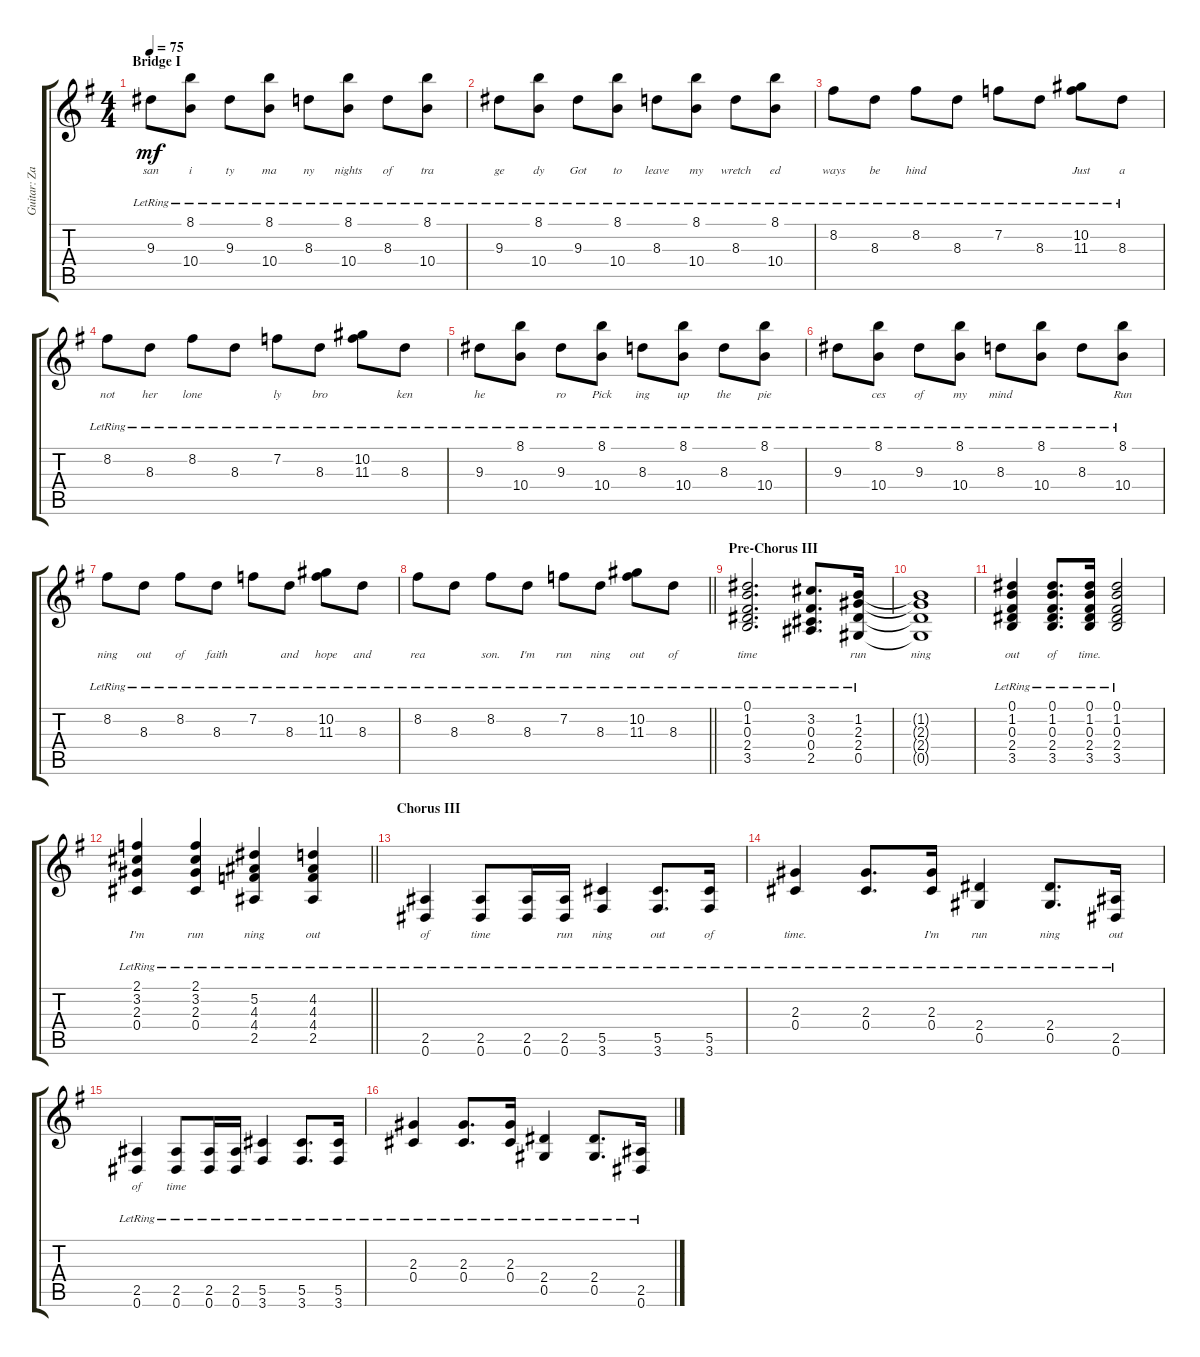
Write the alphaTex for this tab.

\track ("Guitar: Zakk" "Guitar: Za") {instrument electricguitarclean}
\staff {score tabs}
\tuning (Eb4 Bb3 Gb3 Db3 Ab2 Eb2) {hide}
\ts (4 4)
\section ("" "Bridge I")
\tempo 75
\clef g2
\ks g
9.3{lr}.8{lyrics (0 "san") lyrics (1 "") lyrics (2 "") lyrics (3 "") lyrics (4 "") dy mf} (8.1{lr} 10.4{lr}).8{lyrics (0 "i") lyrics (1 "") lyrics (2 "") lyrics (3 "") lyrics (4 "")} 9.3{lr}.8{lyrics (0 "ty") lyrics (1 "") lyrics (2 "") lyrics (3 "") lyrics (4 "")} (8.1{lr} 10.4{lr}).8{lyrics (0 "ma") lyrics (1 "") lyrics (2 "") lyrics (3 "") lyrics (4 "")} 8.3{lr}.8{lyrics (0 "ny") lyrics (1 "") lyrics (2 "") lyrics (3 "") lyrics (4 "")} (8.1{lr} 10.4{lr}).8{lyrics (0 "nights") lyrics (1 "") lyrics (2 "") lyrics (3 "") lyrics (4 "")} 8.3{lr}.8{lyrics (0 "of") lyrics (1 "") lyrics (2 "") lyrics (3 "") lyrics (4 "")} (8.1{lr} 10.4{lr}).8{lyrics (0 "tra") lyrics (1 "") lyrics (2 "") lyrics (3 "") lyrics (4 "")} |
9.3{lr}.8{lyrics (0 "ge") lyrics (1 "") lyrics (2 "") lyrics (3 "") lyrics (4 "")} (8.1{lr} 10.4{lr}).8{lyrics (0 "dy") lyrics (1 "") lyrics (2 "") lyrics (3 "") lyrics (4 "")} 9.3{lr}.8{lyrics (0 "Got") lyrics (1 "") lyrics (2 "") lyrics (3 "") lyrics (4 "")} (8.1{lr} 10.4{lr}).8{lyrics (0 "to") lyrics (1 "") lyrics (2 "") lyrics (3 "") lyrics (4 "")} 8.3{lr}.8{lyrics (0 "leave") lyrics (1 "") lyrics (2 "") lyrics (3 "") lyrics (4 "")} (8.1{lr} 10.4{lr}).8{lyrics (0 "my") lyrics (1 "") lyrics (2 "") lyrics (3 "") lyrics (4 "")} 8.3{lr}.8{lyrics (0 "wretch") lyrics (1 "") lyrics (2 "") lyrics (3 "") lyrics (4 "")} (8.1{lr} 10.4{lr}).8{lyrics (0 "ed") lyrics (1 "") lyrics (2 "") lyrics (3 "") lyrics (4 "")} |
8.2{lr}.8{lyrics (0 "ways") lyrics (1 "") lyrics (2 "") lyrics (3 "") lyrics (4 "")} 8.3{lr}.8{lyrics (0 "be") lyrics (1 "") lyrics (2 "") lyrics (3 "") lyrics (4 "")} 8.2{lr}.8{lyrics (0 "hind") lyrics (1 "") lyrics (2 "") lyrics (3 "") lyrics (4 "")} 8.3{lr}.8{lyrics (0 "") lyrics (1 "") lyrics (2 "") lyrics (3 "") lyrics (4 "")} 7.2{lr}.8{lyrics (0 "") lyrics (1 "") lyrics (2 "") lyrics (3 "") lyrics (4 "")} 8.3{lr}.8{lyrics (0 "") lyrics (1 "") lyrics (2 "") lyrics (3 "") lyrics (4 "")} (10.2{lr} 11.3{lr}).8{lyrics (0 "Just") lyrics (1 "") lyrics (2 "") lyrics (3 "") lyrics (4 "")} 8.3{lr}.8{lyrics (0 "a") lyrics (1 "") lyrics (2 "") lyrics (3 "") lyrics (4 "")} |
8.2{lr}.8{lyrics (0 "not") lyrics (1 "") lyrics (2 "") lyrics (3 "") lyrics (4 "")} 8.3{lr}.8{lyrics (0 "her") lyrics (1 "") lyrics (2 "") lyrics (3 "") lyrics (4 "")} 8.2{lr}.8{lyrics (0 "lone") lyrics (1 "") lyrics (2 "") lyrics (3 "") lyrics (4 "")} 8.3{lr}.8{lyrics (0 "") lyrics (1 "") lyrics (2 "") lyrics (3 "") lyrics (4 "")} 7.2{lr}.8{lyrics (0 "ly") lyrics (1 "") lyrics (2 "") lyrics (3 "") lyrics (4 "")} 8.3{lr}.8{lyrics (0 "bro") lyrics (1 "") lyrics (2 "") lyrics (3 "") lyrics (4 "")} (10.2{lr} 11.3{lr}).8{lyrics (0 "") lyrics (1 "") lyrics (2 "") lyrics (3 "") lyrics (4 "")} 8.3{lr}.8{lyrics (0 "ken") lyrics (1 "") lyrics (2 "") lyrics (3 "") lyrics (4 "")} |
9.3{lr}.8{lyrics (0 "he") lyrics (1 "") lyrics (2 "") lyrics (3 "") lyrics (4 "")} (8.1{lr} 10.4{lr}).8{lyrics (0 "") lyrics (1 "") lyrics (2 "") lyrics (3 "") lyrics (4 "")} 9.3{lr}.8{lyrics (0 "ro") lyrics (1 "") lyrics (2 "") lyrics (3 "") lyrics (4 "")} (8.1{lr} 10.4{lr}).8{lyrics (0 "Pick") lyrics (1 "") lyrics (2 "") lyrics (3 "") lyrics (4 "")} 8.3{lr}.8{lyrics (0 "ing") lyrics (1 "") lyrics (2 "") lyrics (3 "") lyrics (4 "")} (8.1{lr} 10.4{lr}).8{lyrics (0 "up") lyrics (1 "") lyrics (2 "") lyrics (3 "") lyrics (4 "")} 8.3{lr}.8{lyrics (0 "the") lyrics (1 "") lyrics (2 "") lyrics (3 "") lyrics (4 "")} (8.1{lr} 10.4{lr}).8{lyrics (0 "pie") lyrics (1 "") lyrics (2 "") lyrics (3 "") lyrics (4 "")} |
9.3{lr}.8{lyrics (0 "") lyrics (1 "") lyrics (2 "") lyrics (3 "") lyrics (4 "")} (8.1{lr} 10.4{lr}).8{lyrics (0 "ces") lyrics (1 "") lyrics (2 "") lyrics (3 "") lyrics (4 "")} 9.3{lr}.8{lyrics (0 "of") lyrics (1 "") lyrics (2 "") lyrics (3 "") lyrics (4 "")} (8.1{lr} 10.4{lr}).8{lyrics (0 "my") lyrics (1 "") lyrics (2 "") lyrics (3 "") lyrics (4 "")} 8.3{lr}.8{lyrics (0 "mind") lyrics (1 "") lyrics (2 "") lyrics (3 "") lyrics (4 "")} (8.1{lr} 10.4{lr}).8{lyrics (0 "") lyrics (1 "") lyrics (2 "") lyrics (3 "") lyrics (4 "")} 8.3{lr}.8{lyrics (0 "") lyrics (1 "") lyrics (2 "") lyrics (3 "") lyrics (4 "")} (8.1{lr} 10.4{lr}).8{lyrics (0 "Run") lyrics (1 "") lyrics (2 "") lyrics (3 "") lyrics (4 "")} |
8.2{lr}.8{lyrics (0 "ning") lyrics (1 "") lyrics (2 "") lyrics (3 "") lyrics (4 "")} 8.3{lr}.8{lyrics (0 "out") lyrics (1 "") lyrics (2 "") lyrics (3 "") lyrics (4 "")} 8.2{lr}.8{lyrics (0 "of") lyrics (1 "") lyrics (2 "") lyrics (3 "") lyrics (4 "")} 8.3{lr}.8{lyrics (0 "faith") lyrics (1 "") lyrics (2 "") lyrics (3 "") lyrics (4 "")} 7.2{lr}.8{lyrics (0 "") lyrics (1 "") lyrics (2 "") lyrics (3 "") lyrics (4 "")} 8.3{lr}.8{lyrics (0 "and") lyrics (1 "") lyrics (2 "") lyrics (3 "") lyrics (4 "")} (10.2{lr} 11.3{lr}).8{lyrics (0 "hope") lyrics (1 "") lyrics (2 "") lyrics (3 "") lyrics (4 "")} 8.3{lr}.8{lyrics (0 "and") lyrics (1 "") lyrics (2 "") lyrics (3 "") lyrics (4 "")} |
\barLineRight lightlight
8.2{lr}.8{lyrics (0 "rea") lyrics (1 "") lyrics (2 "") lyrics (3 "") lyrics (4 "")} 8.3{lr}.8{lyrics (0 "") lyrics (1 "") lyrics (2 "") lyrics (3 "") lyrics (4 "")} 8.2{lr}.8{lyrics (0 "son.") lyrics (1 "") lyrics (2 "") lyrics (3 "") lyrics (4 "")} 8.3{lr}.8{lyrics (0 "I'm") lyrics (1 "") lyrics (2 "") lyrics (3 "") lyrics (4 "")} 7.2{lr}.8{lyrics (0 "run") lyrics (1 "") lyrics (2 "") lyrics (3 "") lyrics (4 "")} 8.3{lr}.8{lyrics (0 "ning") lyrics (1 "") lyrics (2 "") lyrics (3 "") lyrics (4 "")} (10.2{lr} 11.3{lr}).8{lyrics (0 "out") lyrics (1 "") lyrics (2 "") lyrics (3 "") lyrics (4 "")} 8.3{lr}.8{lyrics (0 "of") lyrics (1 "") lyrics (2 "") lyrics (3 "") lyrics (4 "")} |
\section ("" "Pre-Chorus III")
(0.1{lr} 1.2{lr} 0.3{lr} 2.4{lr} 3.5{lr}).2{d lyrics (0 "time") lyrics (1 "") lyrics (2 "") lyrics (3 "") lyrics (4 "")} (3.2{lr} 0.3{lr} 0.4{lr} 2.5{lr}).8{d lyrics (0 "") lyrics (1 "") lyrics (2 "") lyrics (3 "") lyrics (4 "")} (1.2{lr} 2.3{lr} 2.4{lr} 0.5{lr}).16{lyrics (0 "run") lyrics (1 "") lyrics (2 "") lyrics (3 "") lyrics (4 "")} |
(1.2{t} 2.3{t} 2.4{t} 0.5{t}).1{lyrics (0 "ning") lyrics (1 "") lyrics (2 "") lyrics (3 "") lyrics (4 "")} |
(0.1{lr} 1.2{lr} 0.3{lr} 2.4{lr} 3.5{lr}).4{lyrics (0 "out") lyrics (1 "") lyrics (2 "") lyrics (3 "") lyrics (4 "")} (0.1{lr} 1.2{lr} 0.3{lr} 2.4{lr} 3.5{lr}).8{d lyrics (0 "of") lyrics (1 "") lyrics (2 "") lyrics (3 "") lyrics (4 "")} (0.1{lr} 1.2{lr} 0.3{lr} 2.4{lr} 3.5{lr}).16{lyrics (0 "time.") lyrics (1 "") lyrics (2 "") lyrics (3 "") lyrics (4 "")} (0.1{lr} 1.2{lr} 0.3{lr} 2.4{lr} 3.5{lr}).2{lyrics (0 "") lyrics (1 "") lyrics (2 "") lyrics (3 "") lyrics (4 "")} |
\barLineRight lightlight
(2.1{lr} 3.2{lr} 2.3{lr} 0.4{lr}).4{lyrics (0 "I'm") lyrics (1 "") lyrics (2 "") lyrics (3 "") lyrics (4 "")} (2.1{lr} 3.2{lr} 2.3{lr} 0.4{lr}).4{lyrics (0 "run") lyrics (1 "") lyrics (2 "") lyrics (3 "") lyrics (4 "")} (5.2{lr} 4.3{lr} 4.4{lr} 2.5{lr}).4{lyrics (0 "ning") lyrics (1 "") lyrics (2 "") lyrics (3 "") lyrics (4 "")} (4.2{lr} 4.3{lr} 4.4{lr} 2.5{lr}).4{lyrics (0 "out") lyrics (1 "") lyrics (2 "") lyrics (3 "") lyrics (4 "")} |
\section ("" "Chorus III")
(2.5{lr} 0.6{lr}).4{lyrics (0 "of") lyrics (1 "") lyrics (2 "") lyrics (3 "") lyrics (4 "")} (2.5{lr} 0.6{lr}).8{lyrics (0 "time") lyrics (1 "") lyrics (2 "") lyrics (3 "") lyrics (4 "")} (2.5{lr} 0.6{lr}).16{lyrics (0 "") lyrics (1 "") lyrics (2 "") lyrics (3 "") lyrics (4 "")} (2.5{lr} 0.6{lr}).16{lyrics (0 "run") lyrics (1 "") lyrics (2 "") lyrics (3 "") lyrics (4 "")} (5.5{lr} 3.6{lr}).4{lyrics (0 "ning") lyrics (1 "") lyrics (2 "") lyrics (3 "") lyrics (4 "")} (5.5{lr} 3.6{lr}).8{d lyrics (0 "out") lyrics (1 "") lyrics (2 "") lyrics (3 "") lyrics (4 "")} (5.5{lr} 3.6{lr}).16{lyrics (0 "of") lyrics (1 "") lyrics (2 "") lyrics (3 "") lyrics (4 "")} |
(2.3{lr} 0.4{lr}).4{lyrics (0 "time.") lyrics (1 "") lyrics (2 "") lyrics (3 "") lyrics (4 "")} (2.3{lr} 0.4{lr}).8{d lyrics (0 "") lyrics (1 "") lyrics (2 "") lyrics (3 "") lyrics (4 "")} (2.3{lr} 0.4{lr}).16{lyrics (0 "I'm") lyrics (1 "") lyrics (2 "") lyrics (3 "") lyrics (4 "")} (2.4{lr} 0.5{lr}).4{lyrics (0 "run") lyrics (1 "") lyrics (2 "") lyrics (3 "") lyrics (4 "")} (2.4{lr} 0.5{lr}).8{d lyrics (0 "ning") lyrics (1 "") lyrics (2 "") lyrics (3 "") lyrics (4 "")} (2.5{lr} 0.6{lr}).16{lyrics (0 "out") lyrics (1 "") lyrics (2 "") lyrics (3 "") lyrics (4 "")} |
(2.5{lr} 0.6{lr}).4{lyrics (0 "of") lyrics (1 "") lyrics (2 "") lyrics (3 "") lyrics (4 "")} (2.5{lr} 0.6{lr}).8{lyrics (0 "time") lyrics (1 "") lyrics (2 "") lyrics (3 "") lyrics (4 "")} (2.5{lr} 0.6{lr}).16{lyrics (0 "") lyrics (1 "") lyrics (2 "") lyrics (3 "") lyrics (4 "")} (2.5{lr} 0.6{lr}).16 (5.5{lr} 3.6{lr}).4 (5.5{lr} 3.6{lr}).8{d} (5.5{lr} 3.6{lr}).16 |
(2.3{lr} 0.4{lr}).4 (2.3{lr} 0.4{lr}).8{d} (2.3{lr} 0.4{lr}).16 (2.4{lr} 0.5{lr}).4 (2.4{lr} 0.5{lr}).8{d} (2.5{lr} 0.6{lr}).16
